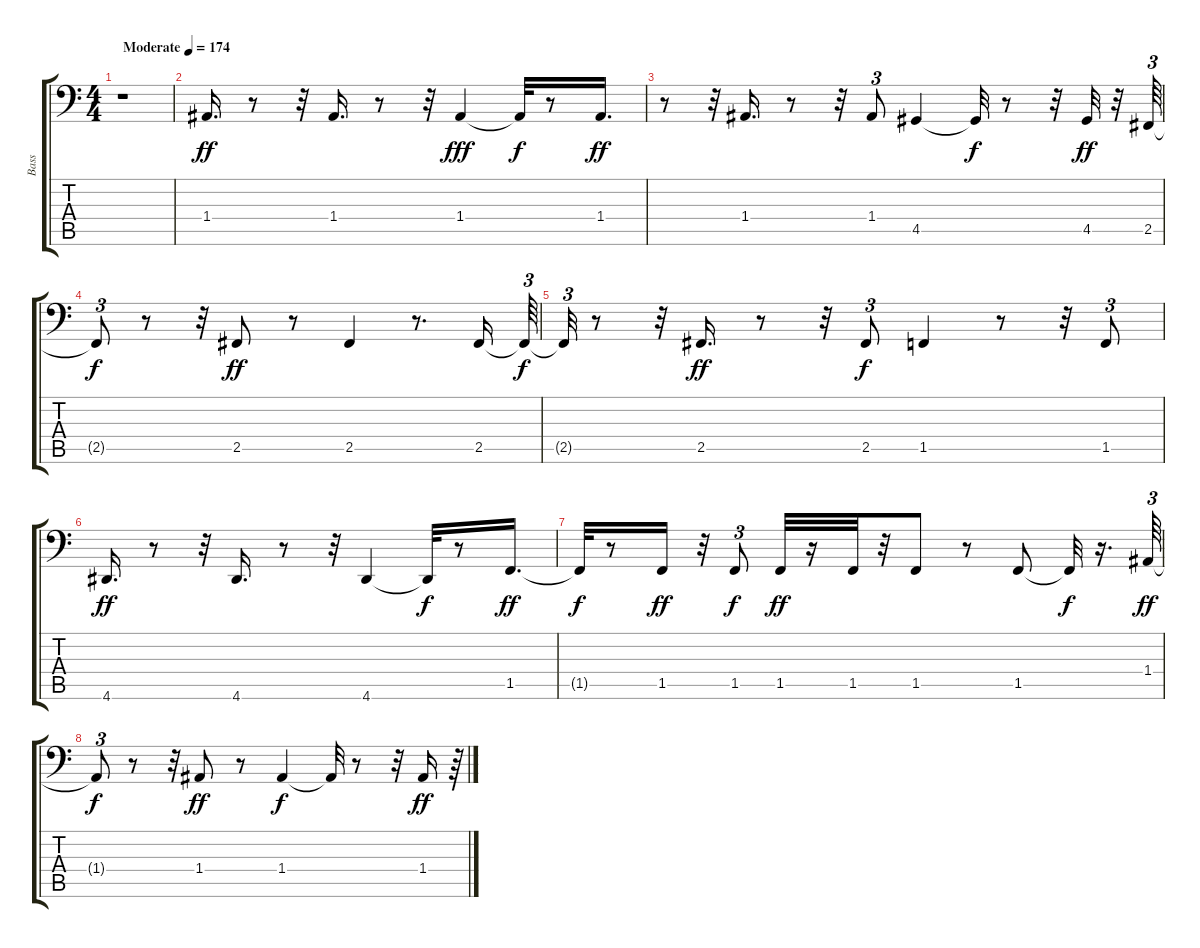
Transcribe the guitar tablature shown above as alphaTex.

\track ("Bass" "Bass") {instrument electricbassfinger}
\staff {score tabs}
\tuning (C3 G2 D2 A1 E1 B0) {hide}
\ts (4 4)
\tempo (174 "Moderate")
\clef f4
\ks c
r.1{dy ff instrument electricbassfinger} |
1.4.16{d} r.8 r.32 1.4.16{d} r.8 r.32 1.4.4{dy fff} 1.4{t}.32{dy f} r.8 1.4.16{d dy ff} |
r.8 r.32 1.4.16{d} r.8 r.32 1.4.8{tu (3 2)} 4.5.4 4.5{t}.32{dy f} r.8 r.32 4.5.32{dy ff} r.32 2.5.64{tu (3 2)} |
2.5{t}.8{tu (3 2) dy f} r.8 r.32 2.5.8{dy ff} r.8 2.5.4 r.8{d} 2.5.16 2.5{t}.64{tu (3 2) dy f} |
2.5{t}.32{tu (3 2)} r.8 r.32 2.5.16{d dy ff} r.8 r.32 2.5.8{tu (3 2) dy f} 1.5.4 r.8 r.32 1.5.8{tu (3 2)} |
4.6.16{d dy ff} r.8 r.32 4.6.16{d} r.8 r.32 4.6.4 4.6{t}.32{dy f} r.8 1.5.16{d dy ff} |
1.5{t}.32{dy f} r.8 1.5.16{dy ff} r.32 1.5.8{tu (3 2) dy f} 1.5.32{dy ff} r.16 1.5.32 r.32 1.5.8 r.8 1.5.8 1.5{t}.32{dy f} r.16{d} 1.4.64{tu (3 2) dy ff} |
1.4{t}.8{tu (3 2) dy f} r.8 r.32 1.4.8{dy ff} r.8 1.4.4{dy f} 1.4{t}.32 r.8 r.32 1.4.16{dy ff} r.64{tu (3 2)}
